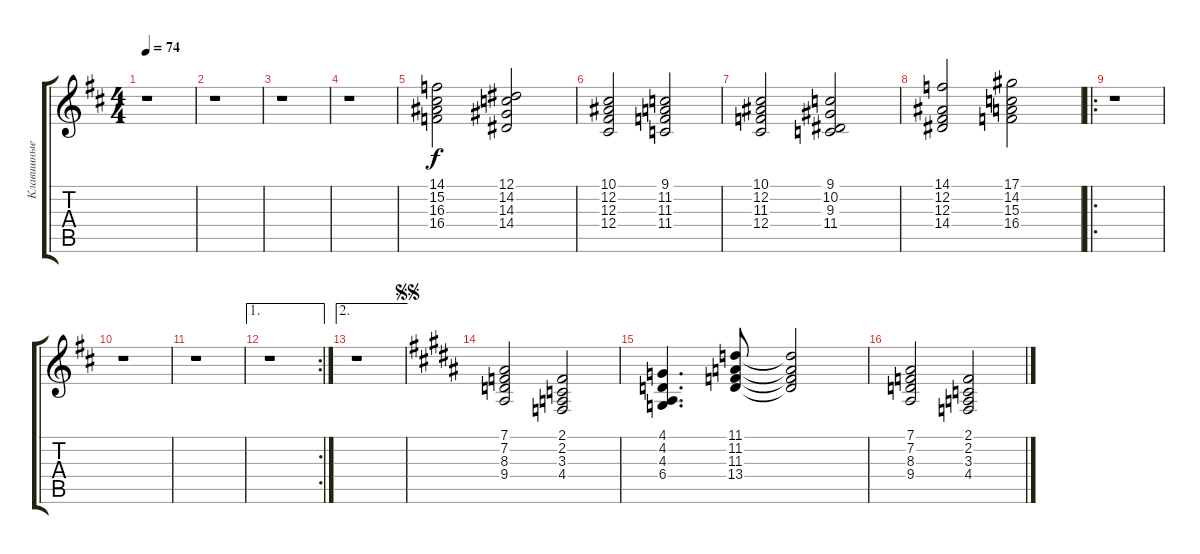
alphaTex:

\track ("Клавишные" "Клавишные") {instrument stringensemble2}
\staff {score tabs}
\tuning (Eb4 Bb3 Gb3 Db3 Ab2 Eb2) {hide}
\ts (4 4)
\tempo 74
\clef g2
\ks d
r.1{dy f} |
r.1 |
r.1 |
r.1 |
(14.1 15.2 16.3 16.4).2 (12.1 14.2 14.3 14.4).2 |
(10.1 12.2 12.3 12.4).2 (9.1 11.2 11.3 11.4).2 |
(10.1 12.2 11.3 12.4).2 (9.1 10.2 9.3 11.4).2 |
(14.1 12.2 12.3 14.4).2 (17.1 14.2 15.3 16.4).2 |
\ro
r.1 |
r.1 |
r.1 |
\ae 1
\rc 2
r.1 |
\ae 2
r.1 |
\jump segnosegno
\ks b
(7.1 7.2 8.3 9.4).2 (2.1 2.2 3.3 4.4).2 |
\ks g#minor
(4.1 4.2 4.3 6.4).4{d} (11.1 11.2 11.3 13.4).8 (11.1{t} 11.2{t} 11.3{t} 13.4{t}).2 |
(7.1 7.2 8.3 9.4).2 (2.1 2.2 3.3 4.4).2
